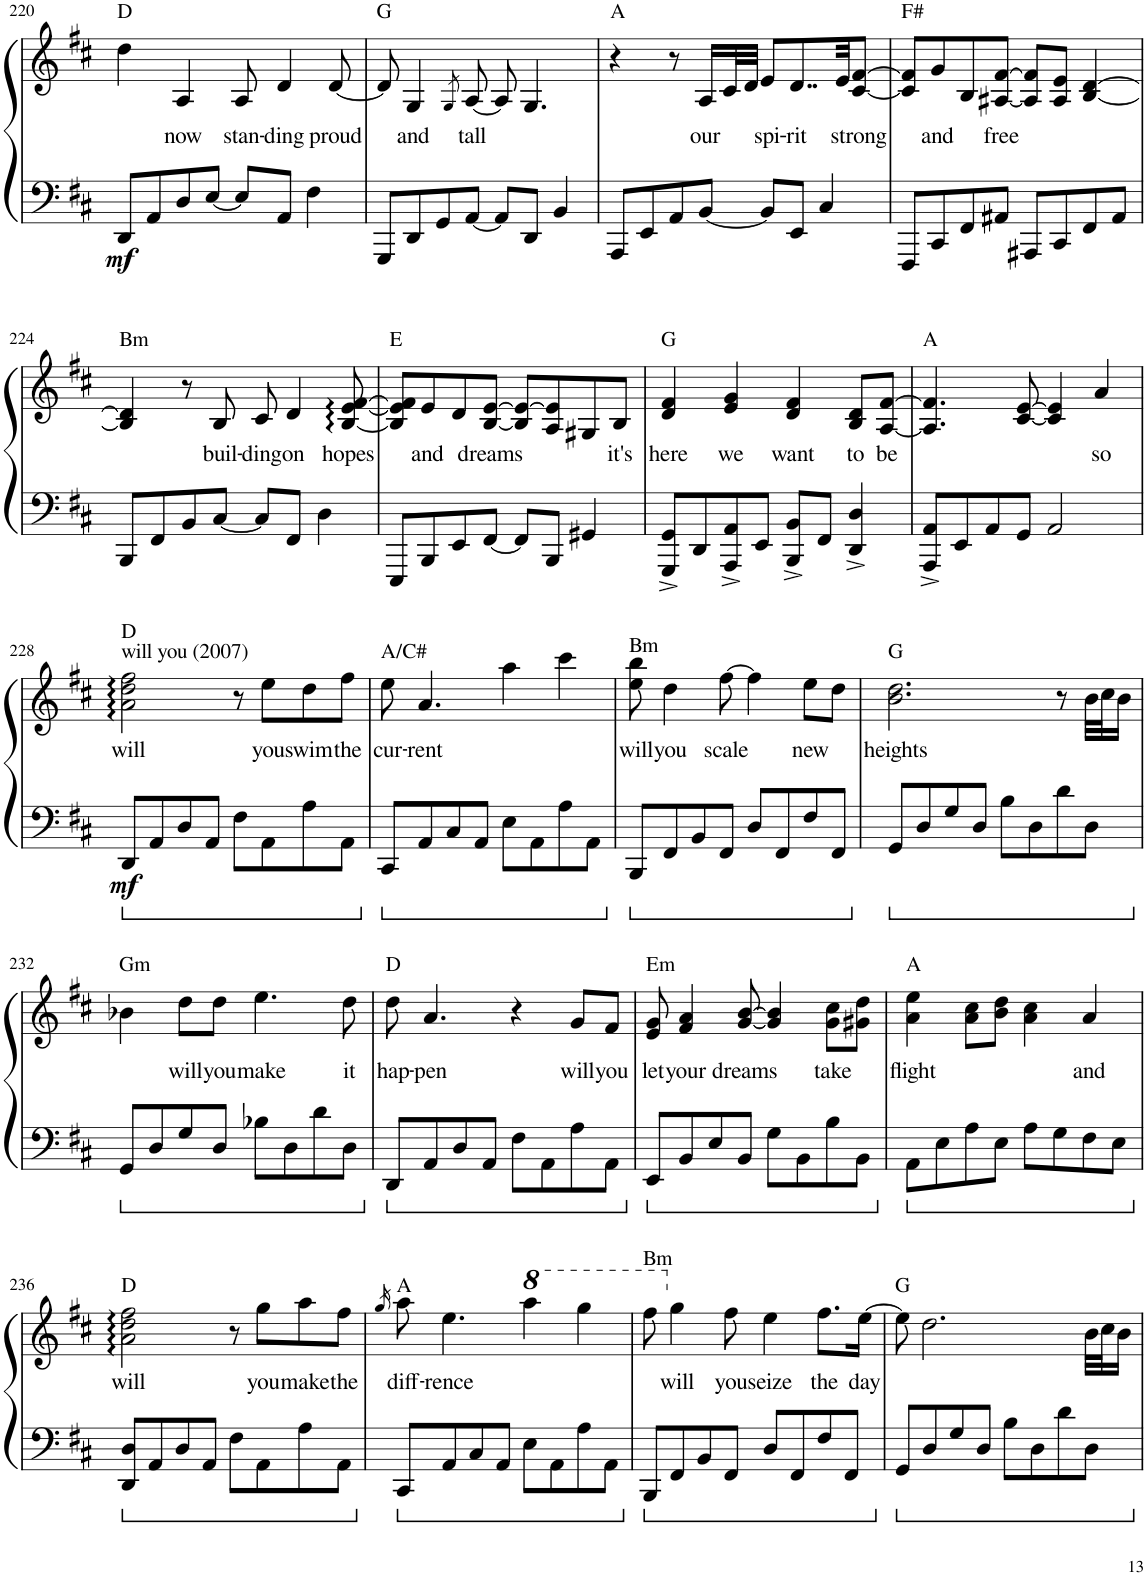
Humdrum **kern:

**kern	**kern	**text	**dynam
*part1	*part1	*part1	*part1
*staff2	*staff1	*staff1	*staff1/2
*I"Piano	*	*	*
*I'Pno.	*	*	*
!!LO:PB:g=z
*clefF4	*clefG2	*	*
*k[f#c#]	*k[f#c#]	*	*
*M4/4	*M4/4	*	*
=220	=220	=220	=220
!	!LO:TX:a:t=D	!	!
!	!	!	!LO:DY:b=2
8DD/L	4dd\	.	mf
8AA/	.	.	.
!	!	!LO:LY:b	!
8D/	4A/	now	.
[8E/J	.	.	.
!	!	!LO:LY:b	!
8E/L]	8A/	stan-	.
!	!	!LO:LY:b	!
8AA/J	4d/	-ding	.
4F#\	.	.	.
!	!	!LO:LY:b	!
.	[8d/	proud	.
=221	=221	=221	=221
!	!LO:TX:a:t=G	!	!
8GGG/L	8d/]	.	.
!	!	!LO:LY:b	!
8DD/	4G/	and	.
8GG/	.	.	.
.	8qG/	.	.
!	!	!LO:LY:b	!
[8AA/J	[8A/	tall	.
8AA/L]	8A/]	.	.
8DD/J	4.G/	.	.
4BB/	.	.	.
=222	=222	=222	=222
!	!LO:TX:a:t=A	!	!
8AAA/L	4r	.	.
8EE/	.	.	.
8AA/	8r	.	.
!	!	!LO:LY:b	!
[8BB/J	16A/LL	our	.
.	32c#/L	.	.
.	32d/JJJ	.	.
!	!	!LO:LY:b	!
8BB/L]	8e/L	spi-	.
!	!	!LO:LY:b	!
8EE/J	8..d/	-rit	.
4C#/	.	.	.
.	32e/KK	.	.
!	!	!LO:LY:b	!
.	[8c#/ [8f#/J	strong	.
=223	=223	=223	=223
!	!LO:TX:a:t=F#	!	!
8FFF#/L	8c#/] 8f#/]L	.	.
!	!	!LO:LY:b	!
8CC#/	8g/	and	.
8FF#/	8B/	.	.
!	!	!LO:LY:b	!
8AA#X/J	[8A#X/ [8f#/J	free	.
8AAA#X/L	8A#/] 8f#/]L	.	.
8CC#/	8A#/ 8e/J	.	.
8FF#/	[4B/ [4d/	.	.
8AA#/J	.	.	.
!!LO:LB:g=z
=224	=224	=224	=224
!	!LO:TX:a:t=Bm	!	!
8BBB/L	4B/] 4d/]	.	.
8FF#/	.	.	.
8BB/	8r	.	.
!	!	!LO:LY:b	!
[8C#/J	8B/	buil-	.
!	!	!LO:LY:b	!
8C#/L]	8c#/	-ding	.
!	!	!LO:LY:b	!
8FF#/J	4d/	on	.
4D\	.	.	.
!	!	!LO:LY:b	!
.	[8B/ [8e/ [8f#/	hopes	.
=225	=225	=225	=225
!	!LO:TX:a:t=E	!	!
8EEE/L	8B/] 8e/] 8f#/]L	.	.
!	!	!LO:LY:b	!
8BBB/	8e/	and	.
8EE/	8d/	.	.
!	!	!LO:LY:b	!
[8FF#/J	[8B/ [8e/J	dreams	.
8FF#/L]	8B/] 8e/_L	.	.
8BBB/J	8A/ 8e/]	.	.
4GG#X/	8G#X/	.	.
!	!	!LO:LY:b	!
.	8B/J	it's	.
=226	=226	=226	=226
!	!LO:TX:a:t=G	!	!
!	!	!LO:LY:b	!
8GGG/^ 8GG/^L	4d/^ 4f#/^	here	.
8DD/	.	.	.
!	!	!LO:LY:b	!
8AAA/^ 8AA/^	4e/^ 4g/^	we	.
8EE/J	.	.	.
!	!	!LO:LY:b	!
8BBB/^ 8BB/^L	4d/^ 4f#/^	want	.
8FF#/J	.	.	.
!	!	!LO:LY:b	!
4DD/^ 4D/^	8B/^ 8d/^L	to	.
!	!	!LO:LY:b	!
.	[8A/ [8f#/J	be	.
=227	=227	=227	=227
!	!LO:TX:a:t=A	!	!
8AAA/^ 8AA/^L	4.A/] 4.f#/]	.	.
8EE/	.	.	.
8AA/	.	.	.
8GG/J	[8c#/ [8e/	.	.
2AA/	4c#/] 4e/]	.	.
!	!	!LO:LY:b	!
.	4a/	so	.
!!LO:LB:g=z
=228	=228	=228	=228
!	!LO:TX:a:t=will you (2007)	!	!
!	!LO:TX:a:t=D	!	!
!	!	!LO:LY:b	!LO:DY:b=2
8DD/L	2a\ 2dd\ 2ff#\	will	mf
8AA/	.	.	.
8D/	.	.	.
8AA/J	.	.	.
8F#\L	8r	.	.
!	!	!LO:LY:b	!
8AA\	8ee\L	you	.
!	!	!LO:LY:b	!
8A\	8dd\	swim	.
!	!	!LO:LY:b	!
8AA\J	8ff#\J	the	.
=229	=229	=229	=229
!	!LO:TX:a:t=A/C#	!	!
!	!	!LO:LY:b	!
8CC#/L	8ee\	cur-	.
!	!	!LO:LY:b	!
8AA/	4.a/	-rent	.
8C#/	.	.	.
8AA/J	.	.	.
8E\L	4aa\	.	.
8AA\	.	.	.
8A\	4ccc#\	.	.
8AA\J	.	.	.
=230	=230	=230	=230
!	!LO:TX:a:t=Bm	!	!
!	!	!LO:LY:b	!
8BBB/L	8ee\ 8bb\	will	.
!	!	!LO:LY:b	!
8FF#/	4dd\	you	.
8BB/	.	.	.
!	!	!LO:LY:b	!
8FF#/J	[8ff#\	scale	.
8D/L	4ff#\]	.	.
8FF#/	.	.	.
!	!	!LO:LY:b	!
8F#/	8ee\L	new	.
8FF#/J	8dd\J	.	.
=231	=231	=231	=231
!	!LO:TX:a:t=G	!	!
!	!	!LO:LY:b	!
8GG/L	2.b\ 2.dd\	heights	.
8D/	.	.	.
8G/	.	.	.
8D/J	.	.	.
8B\L	.	.	.
8D\	.	.	.
8d\	8r	.	.
8D\J	32b\LLL	.	.
.	32cc#\J	.	.
.	16b\JJ	.	.
!!LO:LB:g=z
=232	=232	=232	=232
!	!LO:TX:a:t=Gm	!	!
8GG/L	4b-X\	.	.
8D/	.	.	.
!	!	!LO:LY:b	!
8G/	8dd\L	will	.
!	!	!LO:LY:b	!
8D/J	8dd\J	you	.
!	!	!LO:LY:b	!
8B-X\L	4.ee\	make	.
8D\	.	.	.
8d\	.	.	.
!	!	!LO:LY:b	!
8D\J	8dd\	it	.
=233	=233	=233	=233
!	!LO:TX:a:t=D	!	!
!	!	!LO:LY:b	!
8DD/L	8dd\	hap-	.
!	!	!LO:LY:b	!
8AA/	4.a/	-pen	.
8D/	.	.	.
8AA/J	.	.	.
8F#\L	4r	.	.
8AA\	.	.	.
!	!	!LO:LY:b	!
8A\	8g/L	will	.
!	!	!LO:LY:b	!
8AA\J	8f#/J	you	.
=234	=234	=234	=234
!	!LO:TX:a:t=Em	!	!
!	!	!LO:LY:b	!
8EE/L	8e/ 8g/	let	.
!	!	!LO:LY:b	!
8BB/	4f#/ 4a/	your	.
8E/	.	.	.
!	!	!LO:LY:b	!
8BB/J	[8g/ [8b/	dreams	.
8G\L	4g/] 4b/]	.	.
8BB\	.	.	.
!	!	!LO:LY:b	!
8B\	8g\ 8cc#\L	take	.
8BB\J	8g#X\ 8dd\J	.	.
=235	=235	=235	=235
!	!LO:TX:a:t=A	!	!
!	!	!LO:LY:b	!
8AA\L	4a\ 4ee\	flight	.
8E\	.	.	.
8A\	8a\ 8cc#\L	.	.
8E\J	8b\ 8dd\J	.	.
8A\L	4a\ 4cc#\	.	.
8G\	.	.	.
!	!	!LO:LY:b	!
8F#\	4a/	and	.
8E\J	.	.	.
!!LO:LB:g=z
=236	=236	=236	=236
!	!LO:TX:a:t=D	!	!
!	!	!LO:LY:b	!
8DD/ 8D/L	2a\ 2dd\ 2ff#\	will	.
8AA/	.	.	.
8D/	.	.	.
8AA/J	.	.	.
8F#\L	8r	.	.
!	!	!LO:LY:b	!
8AA\	8gg\L	you	.
!	!	!LO:LY:b	!
8A\	8aa\	make	.
!	!	!LO:LY:b	!
8AA\J	8ff#\J	the	.
=237	=237	=237	=237
.	16qgg/	.	.
!	!LO:TX:a:t=A	!	!
!	!	!LO:LY:b	!
8CC#/L	8aa\	diff-	.
!	!	!LO:LY:b	!
8AA/	4.ee\	-rence	.
8C#/	.	.	.
8AA/J	.	.	.
*	*8va	*	*
8E\L	4aaa\	.	.
8AA\	.	.	.
8A\	4ggg\	.	.
8AA\J	.	.	.
=238	=238	=238	=238
!	!LO:TX:a:t=Bm	!	!
8BBB/L	8fff#\	.	.
*	*X8va	*	*
!	!	!LO:LY:b	!
8FF#/	4gg\	will	.
8BB/	.	.	.
!	!	!LO:LY:b	!
8FF#/J	8ff#\	you	.
!	!	!LO:LY:b	!
8D/L	4ee\	seize	.
8FF#/	.	.	.
!	!	!LO:LY:b	!
8F#/	8.ff#\L	the	.
8FF#/J	.	.	.
!	!	!LO:LY:b	!
.	[16ee\Jk	day	.
=239	=239	=239	=239
!	!LO:TX:a:t=G	!	!
8GG/L	8ee\]	.	.
8D/	2.dd\	.	.
8G/	.	.	.
8D/J	.	.	.
8B\L	.	.	.
8D\	.	.	.
8d\	.	.	.
8D\J	32b\LLL	.	.
.	32cc#\J	.	.
.	16b\JJ	.	.
=	=	=	=
*-	*-	*-	*-
